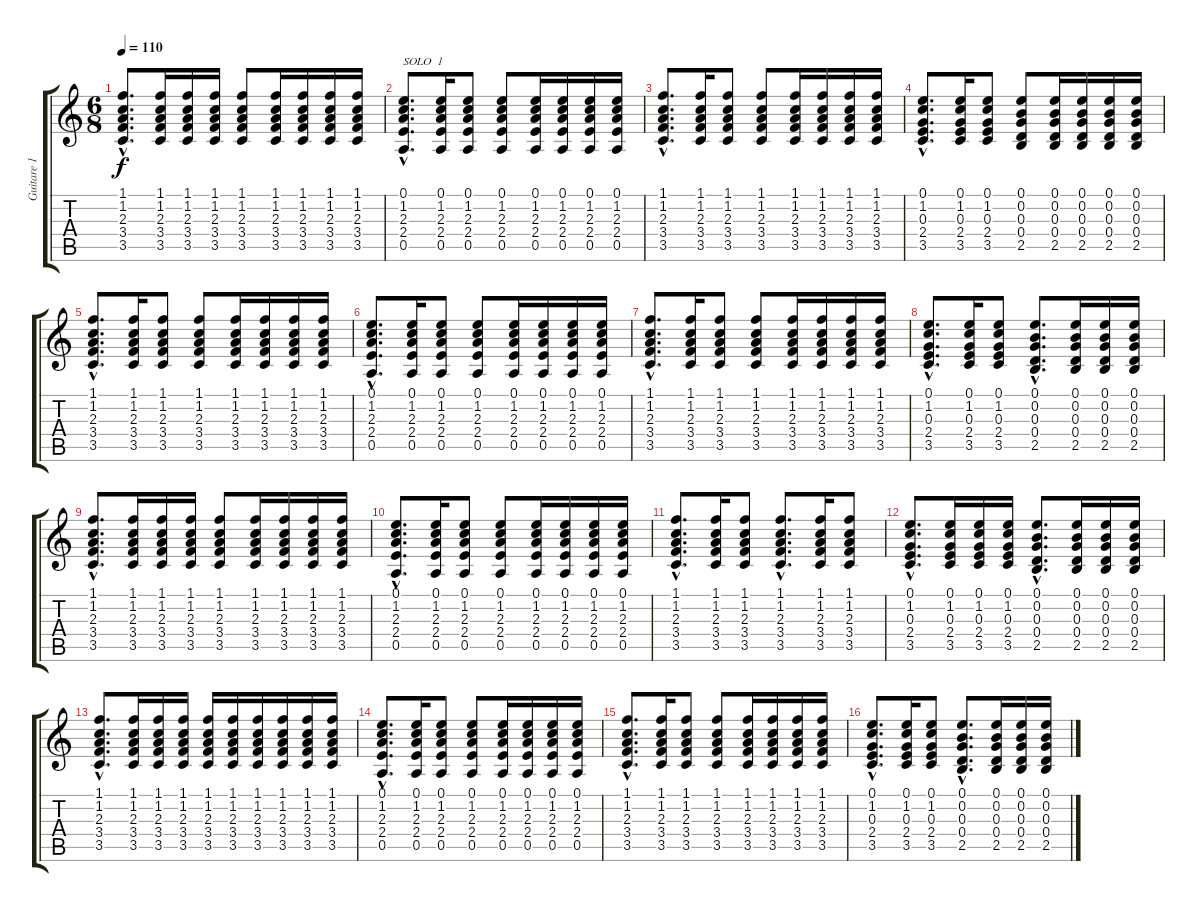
\track ("Guitare 1" "Guitare 1") {instrument acousticguitarnylon}
\staff {score tabs}
\tuning (E4 B3 G3 D3 A2 E2) {hide}
\ts (6 8)
\tempo 110
\clef g2
\ks c
(1.1{hac} 1.2{hac} 2.3{hac} 3.4{hac} 3.5{hac}).8{d dy f} (1.1 1.2 2.3 3.4 3.5).16 (1.1 1.2 2.3 3.4 3.5).16 (1.1 1.2 2.3 3.4 3.5).16 (1.1 1.2 2.3 3.4 3.5).8 (1.1 1.2 2.3 3.4 3.5).16 (1.1 1.2 2.3 3.4 3.5).16 (1.1 1.2 2.3 3.4 3.5).16 (1.1 1.2 2.3 3.4 3.5).16 |
(0.1{hac} 1.2{hac} 2.3{hac} 2.4{hac} 0.5{hac}).8{d txt "SOLO  1"} (0.1 1.2 2.3 2.4 0.5).16 (0.1 1.2 2.3 2.4 0.5).8 (0.1 1.2 2.3 2.4 0.5).8 (0.1 1.2 2.3 2.4 0.5).16 (0.1 1.2 2.3 2.4 0.5).16 (0.1 1.2 2.3 2.4 0.5).16 (0.1 1.2 2.3 2.4 0.5).16 |
(1.1{hac} 1.2{hac} 2.3{hac} 3.4{hac} 3.5{hac}).8{d} (1.1 1.2 2.3 3.4 3.5).16 (1.1 1.2 2.3 3.4 3.5).8 (1.1 1.2 2.3 3.4 3.5).8 (1.1 1.2 2.3 3.4 3.5).16 (1.1 1.2 2.3 3.4 3.5).16 (1.1 1.2 2.3 3.4 3.5).16 (1.1 1.2 2.3 3.4 3.5).16 |
(0.1{hac} 1.2{hac} 0.3{hac} 2.4{hac} 3.5{hac}).8{d} (0.1 1.2 0.3 2.4 3.5).16 (0.1 1.2 0.3 2.4 3.5).8 (0.1 0.2 0.3 0.4 2.5).8 (0.1 0.2 0.3 0.4 2.5).16 (0.1 0.2 0.3 0.4 2.5).16 (0.1 0.2 0.3 0.4 2.5).16 (0.1 0.2 0.3 0.4 2.5).16 |
(1.1{hac} 1.2{hac} 2.3{hac} 3.4{hac} 3.5{hac}).8{d} (1.1 1.2 2.3 3.4 3.5).16 (1.1 1.2 2.3 3.4 3.5).8 (1.1 1.2 2.3 3.4 3.5).8 (1.1 1.2 2.3 3.4 3.5).16 (1.1 1.2 2.3 3.4 3.5).16 (1.1 1.2 2.3 3.4 3.5).16 (1.1 1.2 2.3 3.4 3.5).16 |
(0.1{hac} 1.2{hac} 2.3{hac} 2.4{hac} 0.5{hac}).8{d} (0.1 1.2 2.3 2.4 0.5).16 (0.1 1.2 2.3 2.4 0.5).8 (0.1 1.2 2.3 2.4 0.5).8 (0.1 1.2 2.3 2.4 0.5).16 (0.1 1.2 2.3 2.4 0.5).16 (0.1 1.2 2.3 2.4 0.5).16 (0.1 1.2 2.3 2.4 0.5).16 |
(1.1{hac} 1.2{hac} 2.3{hac} 3.4{hac} 3.5{hac}).8{d} (1.1 1.2 2.3 3.4 3.5).16 (1.1 1.2 2.3 3.4 3.5).8 (1.1 1.2 2.3 3.4 3.5).8 (1.1 1.2 2.3 3.4 3.5).16 (1.1 1.2 2.3 3.4 3.5).16 (1.1 1.2 2.3 3.4 3.5).16 (1.1 1.2 2.3 3.4 3.5).16 |
(0.1{hac} 1.2{hac} 0.3{hac} 2.4{hac} 3.5{hac}).8{d} (0.1 1.2 0.3 2.4 3.5).16 (0.1 1.2 0.3 2.4 3.5).8 (0.1{hac} 0.2{hac} 0.3{hac} 0.4{hac} 2.5{hac}).8{d} (0.1 0.2 0.3 0.4 2.5).16 (0.1 0.2 0.3 0.4 2.5).16 (0.1 0.2 0.3 0.4 2.5).16 |
(1.1{hac} 1.2{hac} 2.3{hac} 3.4{hac} 3.5{hac}).8{d} (1.1 1.2 2.3 3.4 3.5).16 (1.1 1.2 2.3 3.4 3.5).16 (1.1 1.2 2.3 3.4 3.5).16 (1.1 1.2 2.3 3.4 3.5).8 (1.1 1.2 2.3 3.4 3.5).16 (1.1 1.2 2.3 3.4 3.5).16 (1.1 1.2 2.3 3.4 3.5).16 (1.1 1.2 2.3 3.4 3.5).16 |
(0.1{hac} 1.2{hac} 2.3{hac} 2.4{hac} 0.5{hac}).8{d} (0.1 1.2 2.3 2.4 0.5).16 (0.1 1.2 2.3 2.4 0.5).8 (0.1 1.2 2.3 2.4 0.5).8 (0.1 1.2 2.3 2.4 0.5).16 (0.1 1.2 2.3 2.4 0.5).16 (0.1 1.2 2.3 2.4 0.5).16 (0.1 1.2 2.3 2.4 0.5).16 |
(1.1{hac} 1.2{hac} 2.3{hac} 3.4{hac} 3.5{hac}).8{d} (1.1 1.2 2.3 3.4 3.5).16 (1.1 1.2 2.3 3.4 3.5).8 (1.1{hac} 1.2{hac} 2.3{hac} 3.4{hac} 3.5{hac}).8{d} (1.1 1.2 2.3 3.4 3.5).16 (1.1 1.2 2.3 3.4 3.5).8 |
(0.1{hac} 1.2{hac} 0.3{hac} 2.4{hac} 3.5{hac}).8{d} (0.1 1.2 0.3 2.4 3.5).16 (0.1 1.2 0.3 2.4 3.5).16 (0.1 1.2 0.3 2.4 3.5).16 (0.1{hac} 0.2{hac} 0.3{hac} 0.4{hac} 2.5{hac}).8{d} (0.1 0.2 0.3 0.4 2.5).16 (0.1 0.2 0.3 0.4 2.5).16 (0.1 0.2 0.3 0.4 2.5).16 |
(1.1{hac} 1.2{hac} 2.3{hac} 3.4{hac} 3.5{hac}).8{d} (1.1 1.2 2.3 3.4 3.5).16 (1.1 1.2 2.3 3.4 3.5).16 (1.1 1.2 2.3 3.4 3.5).16 (1.1 1.2 2.3 3.4 3.5).16 (1.1 1.2 2.3 3.4 3.5).16 (1.1 1.2 2.3 3.4 3.5).16 (1.1 1.2 2.3 3.4 3.5).16 (1.1 1.2 2.3 3.4 3.5).16 (1.1 1.2 2.3 3.4 3.5).16 |
(0.1{hac} 1.2{hac} 2.3{hac} 2.4{hac} 0.5{hac}).8{d} (0.1 1.2 2.3 2.4 0.5).16 (0.1 1.2 2.3 2.4 0.5).8 (0.1 1.2 2.3 2.4 0.5).8 (0.1 1.2 2.3 2.4 0.5).16 (0.1 1.2 2.3 2.4 0.5).16 (0.1 1.2 2.3 2.4 0.5).16 (0.1 1.2 2.3 2.4 0.5).16 |
(1.1{hac} 1.2{hac} 2.3{hac} 3.4{hac} 3.5{hac}).8{d} (1.1 1.2 2.3 3.4 3.5).16 (1.1 1.2 2.3 3.4 3.5).8 (1.1 1.2 2.3 3.4 3.5).8 (1.1 1.2 2.3 3.4 3.5).16 (1.1 1.2 2.3 3.4 3.5).16 (1.1 1.2 2.3 3.4 3.5).16 (1.1 1.2 2.3 3.4 3.5).16 |
(0.1{hac} 1.2{hac} 0.3{hac} 2.4{hac} 3.5{hac}).8{d} (0.1 1.2 0.3 2.4 3.5).16 (0.1 1.2 0.3 2.4 3.5).8 (0.1{hac} 0.2{hac} 0.3{hac} 0.4{hac} 2.5{hac}).8{d} (0.1 0.2 0.3 0.4 2.5).16 (0.1 0.2 0.3 0.4 2.5).16 (0.1 0.2 0.3 0.4 2.5).16
